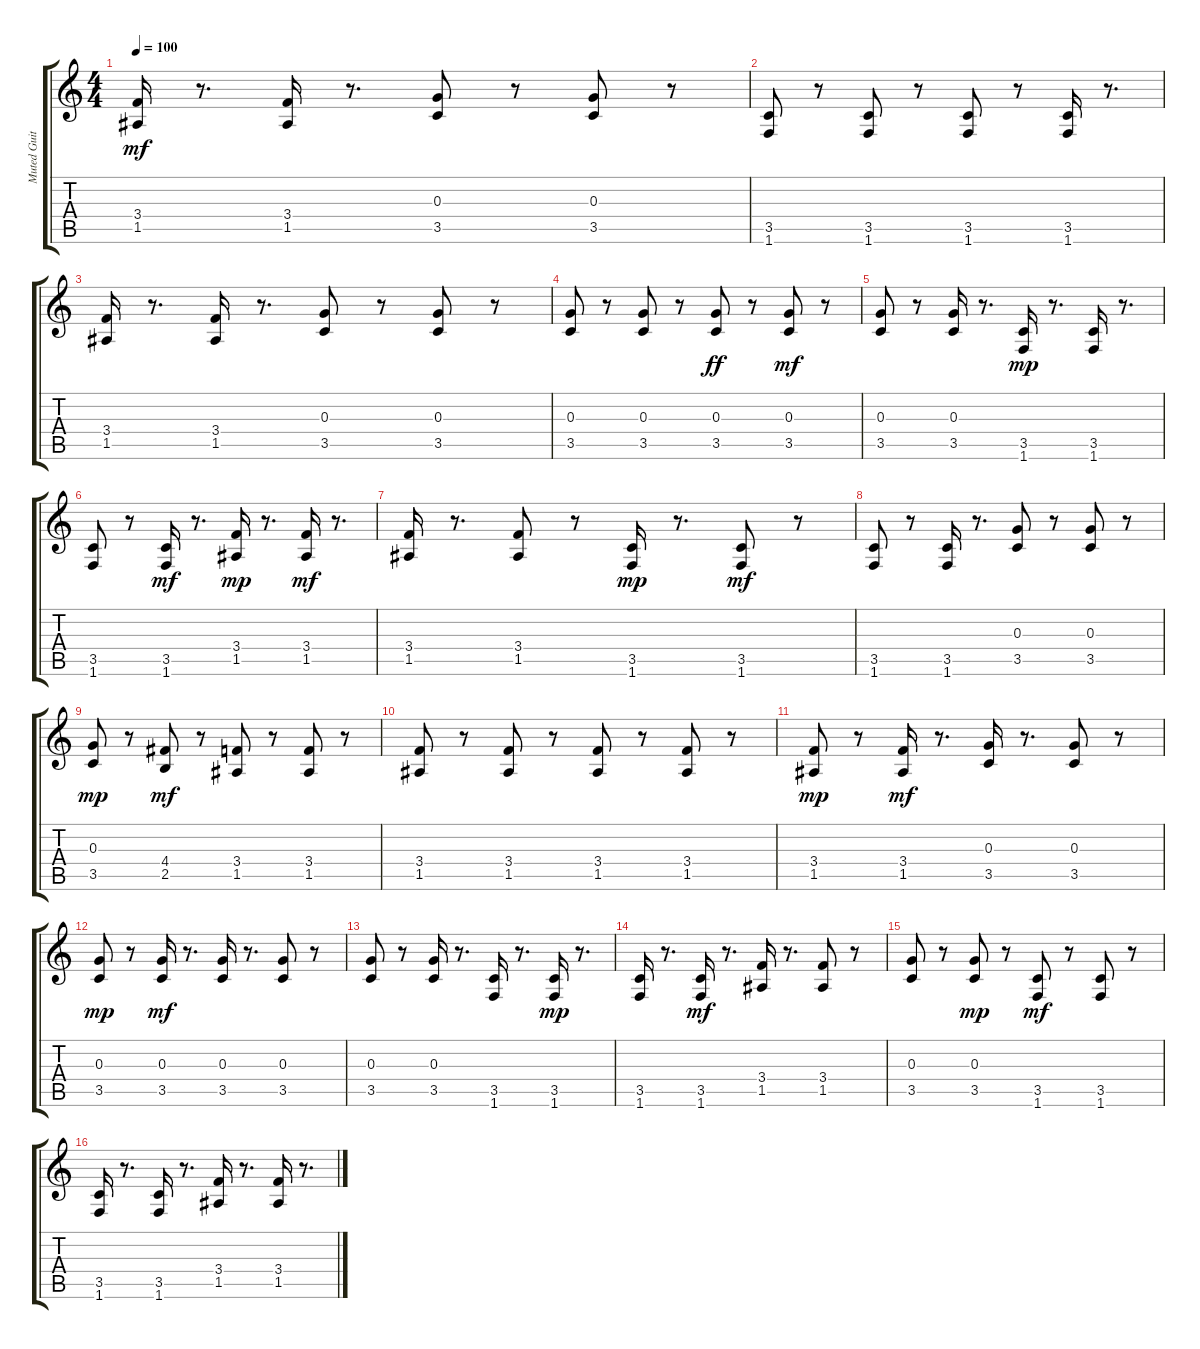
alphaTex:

\track ("Muted Guitar" "Muted Guit") {instrument electricguitarmuted}
\staff {score tabs}
\tuning (E4 B3 G3 D3 A2 E2) {hide}
\ts (4 4)
\tempo 100
\clef g2
\ks c
(3.4 1.5).16{dy mf} r.8{d} (3.4 1.5).16 r.8{d} (0.3 3.5).8 r.8 (0.3 3.5).8 r.8 |
(3.5 1.6).8 r.8 (3.5 1.6).8 r.8 (3.5 1.6).8 r.8 (3.5 1.6).16 r.8{d} |
(3.4 1.5).16 r.8{d} (3.4 1.5).16 r.8{d} (0.3 3.5).8 r.8 (0.3 3.5).8 r.8 |
(0.3 3.5).8 r.8 (0.3 3.5).8 r.8 (0.3 3.5).8{dy ff} r.8 (0.3 3.5).8{dy mf} r.8 |
(0.3 3.5).8 r.8 (0.3 3.5).16 r.8{d} (3.5 1.6).16{dy mp} r.8{d} (3.5 1.6).16 r.8{d} |
(3.5 1.6).8 r.8 (3.5 1.6).16{dy mf} r.8{d} (3.4 1.5).16{dy mp} r.8{d} (3.4 1.5).16{dy mf} r.8{d} |
(3.4 1.5).16 r.8{d} (3.4 1.5).8 r.8 (3.5 1.6).16{dy mp} r.8{d} (3.5 1.6).8{dy mf} r.8 |
(3.5 1.6).8 r.8 (3.5 1.6).16 r.8{d} (0.3 3.5).8 r.8 (0.3 3.5).8 r.8 |
(0.3 3.5).8{dy mp} r.8 (4.4 2.5).8{dy mf} r.8 (3.4 1.5).8 r.8 (3.4 1.5).8 r.8 |
(3.4 1.5).8 r.8 (3.4 1.5).8 r.8 (3.4 1.5).8 r.8 (3.4 1.5).8 r.8 |
(3.4 1.5).8{dy mp} r.8 (3.4 1.5).16{dy mf} r.8{d} (0.3 3.5).16 r.8{d} (0.3 3.5).8 r.8 |
(0.3 3.5).8{dy mp} r.8 (0.3 3.5).16{dy mf} r.8{d} (0.3 3.5).16 r.8{d} (0.3 3.5).8 r.8 |
(0.3 3.5).8 r.8 (0.3 3.5).16 r.8{d} (3.5 1.6).16 r.8{d} (3.5 1.6).16{dy mp} r.8{d} |
(3.5 1.6).16 r.8{d} (3.5 1.6).16{dy mf} r.8{d} (3.4 1.5).16 r.8{d} (3.4 1.5).8 r.8 |
(0.3 3.5).8 r.8 (0.3 3.5).8{dy mp} r.8 (3.5 1.6).8{dy mf} r.8 (3.5 1.6).8 r.8 |
(3.5 1.6).16 r.8{d} (3.5 1.6).16 r.8{d} (3.4 1.5).16 r.8{d} (3.4 1.5).16 r.8{d}
